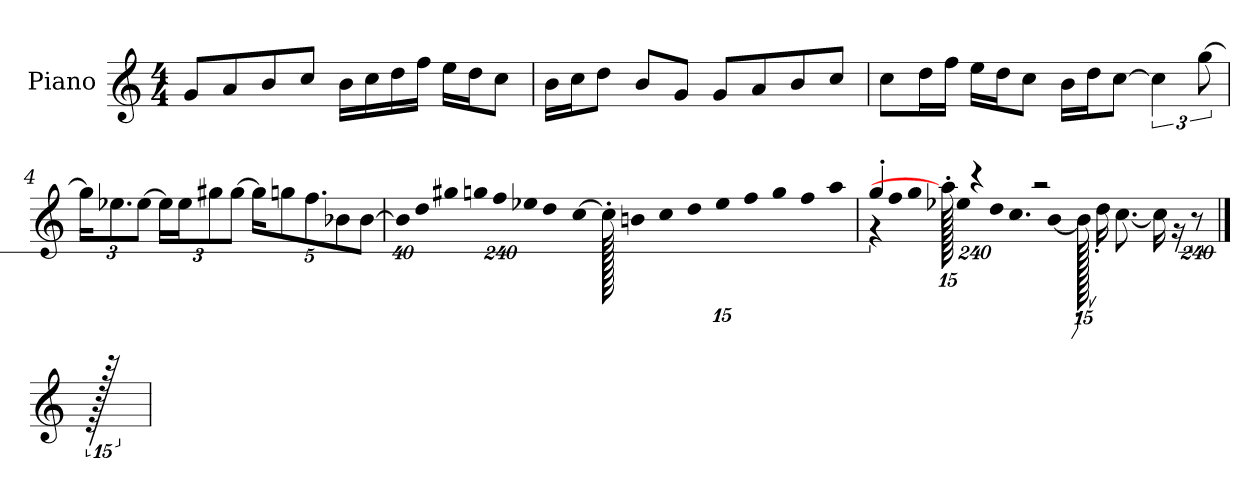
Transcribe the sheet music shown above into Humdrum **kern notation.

**kern
*part1
*staff1
*I"Piano
*I'P-no
*clefG2
*k[]
*M4/4
*MM90
=1
8g/L
8a/
8b/
8cc/J
16b\LL
16cc\
16dd\
16ff\JJ
16ee\LL
16dd\J
8cc\J
=2
16b\LL
16cc\J
8dd\J
8b/L
8g/J
8g/L
8a/
8b/
8cc/J
=3
8cc\L
16dd\L
16ff\JJ
16ee\LL
16dd\J
8cc\J
16b\LL
16dd\J
[8cc\J
6cc\]
[12gg\
!!LO:LB:g=z
=4
*Xbrackettup
24gg\KL]
12.ee-X\
[12ee-\J
24ee-\LL]
24ee-\J
12gg#X\
[12gg#\J
20gg#\KL]
10ggn\
10.ff\
10b-X\
[10b-\J
=5
!LO:N:vis=32
640%23b-\KLL]
!LO:N:vis=16
1920%137dd\
!LO:N:vis=32
640%23gg#X\K
!LO:N:vis=16
1920%137ggn\
!LO:N:vis=16
1920%137ff\
!LO:N:vis=16
1920%137ee-X\
!LO:N:vis=32
640%23dd\K
[384%41cc\J
1920cc'\]
!LO:N:vis=32
640%23bn\KLL
!LO:N:vis=16
1920%137cc\
!LO:N:vis=32
640%23dd\K
!LO:N:vis=16
1920%137ee-\
!LO:N:vis=16
1920%137ff\
!LO:N:vis=16
1920%137gg\
!LO:N:vis=32
640%23ff\K
[160%17aa\J
!!LO:LB:g=z
=6
*^
*	*brackettup
!	!LO:N:vis=32
4gg'/	640%23r
!	!LO:N:vis=16
.	1920%137ff\LL
!	!LO:N:vis=32
.	640%23gg\K
!	!LO:N:vis=16
.	1920%137ee-X\
!	!LO:N:vis=16
.	1920%137dd\
960aa'\]	.
4r	.
!	!LO:N:vis=16.
.	960%103cc\
.	[384%41b\J
.	1920b'\]
.	16dd'\KL
2r	.
.	[8.cc\J
.	16cc\]
.	16r
.	1920%239r
.	960ryy
*v	*v
==7
1920r
=
*-
